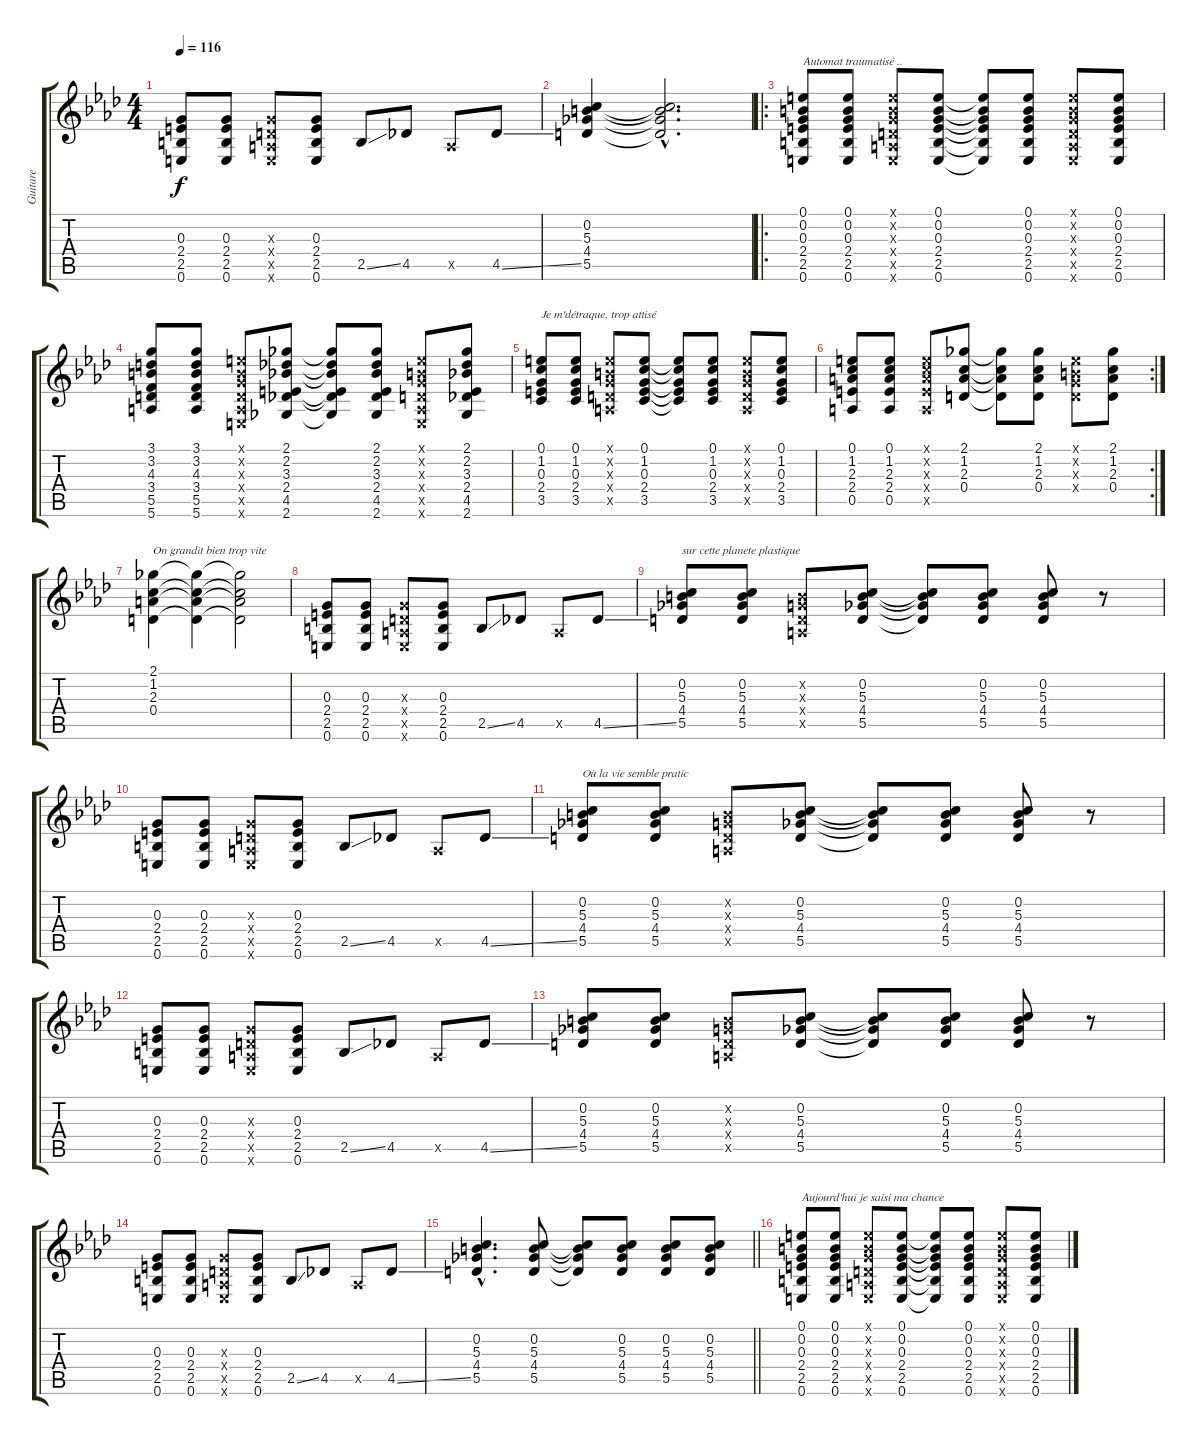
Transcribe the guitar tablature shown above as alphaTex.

\track ("Guitare" "Guitare") {instrument acousticguitarnylon}
\staff {score tabs}
\tuning (E4 B3 G3 D3 A2 E2) {hide}
\ts (4 4)
\tempo 116
\clef g2
\ks ab
(0.3 2.4 2.5 0.6).8{dy f} (0.3 2.4 2.5 0.6).8 (0.3{x} 0.4{x} 0.5{x} 0.6{x}).8 (0.3 2.4 2.5 0.6).8 2.5{ss}.8 4.5.8 0.5{x}.8 4.5{ss}.8 |
(0.2 5.3 4.4 5.5).4 (0.2{hac t} 5.3{hac t} 4.4{hac t} 5.5{hac t}).2{d} |
\ro
(0.1 0.2 0.3 2.4 2.5 0.6).8{txt "Automat traumatisé .."} (0.1 0.2 0.3 2.4 2.5 0.6).8 (0.1{x} 0.2{x} 0.3{x} 0.4{x} 0.5{x} 0.6{x}).8 (0.1 0.2 0.3 2.4 2.5 0.6).8 (0.1{t} 0.2{t} 0.3{t} 2.4{t} 2.5{t} 0.6{t}).8 (0.1 0.2 0.3 2.4 2.5 0.6).8 (0.1{x} 0.2{x} 0.3{x} 0.4{x} 0.5{x} 0.6{x}).8 (0.1 0.2 0.3 2.4 2.5 0.6).8 |
(3.1 3.2 4.3 3.4 5.5 5.6).8 (3.1 3.2 4.3 3.4 5.5 5.6).8 (0.1{x} 0.2{x} 0.3{x} 0.4{x} 0.5{x} 0.6{x}).8 (2.1 2.2 3.3 2.4 4.5 2.6).8 (2.1{t} 2.2{t} 3.3{t} 2.4{t} 4.5{t} 2.6{t}).8 (2.1 2.2 3.3 2.4 4.5 2.6).8 (0.1{x} 0.2{x} 0.3{x} 0.4{x} 0.5{x} 0.6{x}).8 (2.1 2.2 3.3 2.4 4.5 2.6).8 |
(0.1 1.2 0.3 2.4 3.5).8{txt "Je m'détraque, trop attisé"} (0.1 1.2 0.3 2.4 3.5).8 (0.1{x} 0.2{x} 0.3{x} 0.4{x} 0.5{x}).8 (0.1 1.2 0.3 2.4 3.5).8 (0.1{t} 1.2{t} 0.3{t} 2.4{t} 3.5{t}).8 (0.1 1.2 0.3 2.4 3.5).8 (0.1{x} 0.2{x} 0.3{x} 0.4{x} 0.5{x}).8 (0.1 1.2 0.3 2.4 3.5).8 |
\rc 2
(0.1 1.2 2.3 2.4 0.5).8 (0.1 1.2 2.3 2.4 0.5).8 (0.1{x} 1.2{x} 2.3{x} 2.4{x} 0.5{x}).8 (2.1 1.2 2.3 0.4).8 (2.1{t} 1.2{t} 2.3{t} 0.4{t}).8 (2.1 1.2 2.3 0.4).8 (0.1{x} 0.2{x} 0.3{x} 0.4{x}).8 (2.1 1.2 2.3 0.4).8 |
(2.1 1.2 2.3 0.4).4{txt "On grandit bien trop vite"} (2.1{t} 1.2{t} 2.3{t} 0.4{t}).4 (2.1{t} 1.2{t} 2.3{t} 0.4{t}).2 |
(0.3 2.4 2.5 0.6).8 (0.3 2.4 2.5 0.6).8 (0.3{x} 0.4{x} 0.5{x} 0.6{x}).8 (0.3 2.4 2.5 0.6).8 2.5{ss}.8 4.5.8 0.5{x}.8 4.5{ss}.8 |
(0.2 5.3 4.4 5.5).8{txt "sur cette planete plastique"} (0.2 5.3 4.4 5.5).8 (0.2{x} 0.3{x} 0.4{x} 0.5{x}).8 (0.2 5.3 4.4 5.5).8 (0.2{t} 5.3{t} 4.4{t} 5.5{t}).8 (0.2 5.3 4.4 5.5).8 (0.2 5.3 4.4 5.5).8 r.8 |
(0.3 2.4 2.5 0.6).8 (0.3 2.4 2.5 0.6).8 (0.3{x} 0.4{x} 0.5{x} 0.6{x}).8 (0.3 2.4 2.5 0.6).8 2.5{ss}.8 4.5.8 0.5{x}.8 4.5{ss}.8 |
(0.2 5.3 4.4 5.5).8{txt "Où la vie semble pratic"} (0.2 5.3 4.4 5.5).8 (0.2{x} 0.3{x} 0.4{x} 0.5{x}).8 (0.2 5.3 4.4 5.5).8 (0.2{t} 5.3{t} 4.4{t} 5.5{t}).8 (0.2 5.3 4.4 5.5).8 (0.2 5.3 4.4 5.5).8 r.8 |
(0.3 2.4 2.5 0.6).8 (0.3 2.4 2.5 0.6).8 (0.3{x} 0.4{x} 0.5{x} 0.6{x}).8 (0.3 2.4 2.5 0.6).8 2.5{ss}.8 4.5.8 0.5{x}.8 4.5{ss}.8 |
(0.2 5.3 4.4 5.5).8 (0.2 5.3 4.4 5.5).8 (0.2{x} 0.3{x} 0.4{x} 0.5{x}).8 (0.2 5.3 4.4 5.5).8 (0.2{t} 5.3{t} 4.4{t} 5.5{t}).8 (0.2 5.3 4.4 5.5).8 (0.2 5.3 4.4 5.5).8 r.8 |
(0.3 2.4 2.5 0.6).8 (0.3 2.4 2.5 0.6).8 (0.3{x} 0.4{x} 0.5{x} 0.6{x}).8 (0.3 2.4 2.5 0.6).8 2.5{ss}.8 4.5.8 0.5{x}.8 4.5{ss}.8 |
\barLineRight lightlight
(0.2{hac} 5.3{hac} 4.4{hac} 5.5{hac}).4{d} (0.2 5.3 4.4 5.5).8 (0.2{t} 5.3{t} 4.4{t} 5.5{t}).8 (0.2 5.3 4.4 5.5).8 (0.2 5.3 4.4 5.5).8 (0.2 5.3 4.4 5.5).8 |
(0.1 0.2 0.3 2.4 2.5 0.6).8{txt "Aujourd'hui je saisi ma chance "} (0.1 0.2 0.3 2.4 2.5 0.6).8 (0.1{x} 0.2{x} 0.3{x} 0.4{x} 0.5{x} 0.6{x}).8 (0.1 0.2 0.3 2.4 2.5 0.6).8 (0.1{t} 0.2{t} 0.3{t} 2.4{t} 2.5{t} 0.6{t}).8 (0.1 0.2 0.3 2.4 2.5 0.6).8 (0.1{x} 0.2{x} 0.3{x} 0.4{x} 0.5{x} 0.6{x}).8 (0.1 0.2 0.3 2.4 2.5 0.6).8
